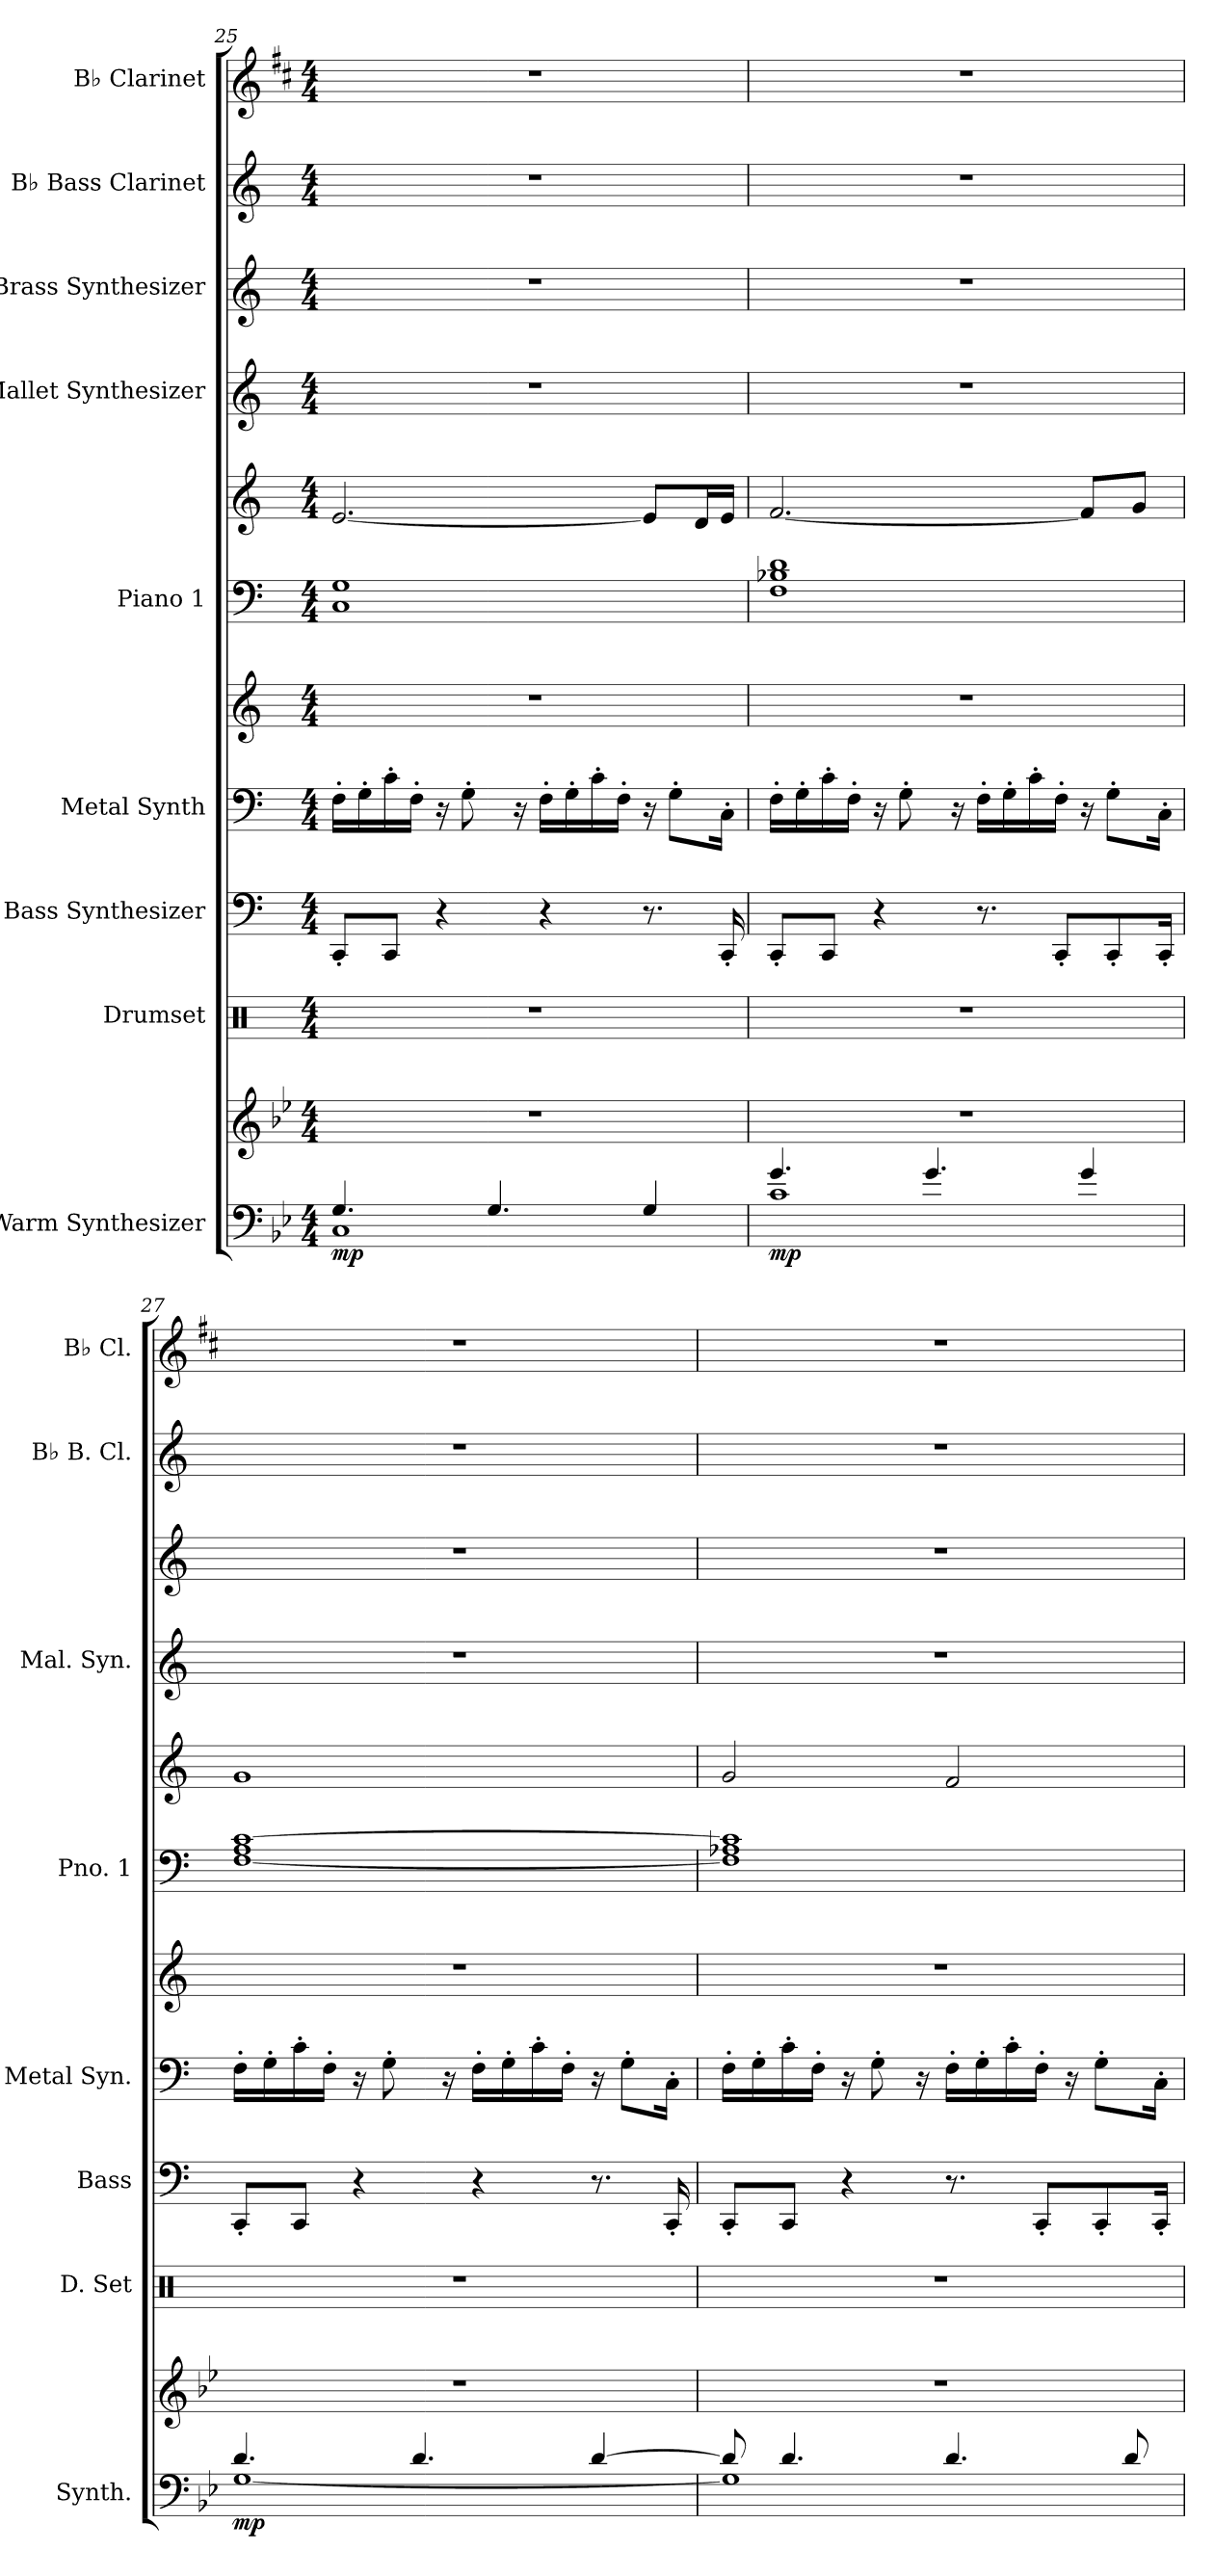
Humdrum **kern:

**kern	**kern	**dynam	**kern	**kern	**kern	**kern	**kern	**kern	**kern	**kern	**kern	**kern
*part9	*part9	*part9	*part8	*part7	*part6	*part6	*part5	*part5	*part4	*part3	*part2	*part1
*staff12	*staff11	*staff11/12	*staff10	*staff9	*staff8	*staff7	*staff6	*staff5	*staff4	*staff3	*staff2	*staff1
*I"Warm Synthesizer	*	*	*I"Drumset	*I"Bass Synthesizer	*I"Metal Synth	*	*I"Piano 1	*	*I"Mallet Synthesizer	*I"Brass Synthesizer	*I"B♭ Bass Clarinet	*I"B♭ Clarinet
*I'Synth.	*	*	*I'D. Set	*I'Bass	*I'Metal Syn.	*	*I'Pno. 1	*	*I'Mal. Syn.	*	*I'B♭ B. Cl.	*I'B♭ Cl.
*clefF4	*clefG2	*	*clefX	*clefF4	*clefF4	*clefG2	*clefF4	*clefG2	*clefG2	*clefG2	*clefG2	*clefG2
*	*	*	*	*	*	*	*	*	*	*	*ITrd8c14	*ITrd1c2
*k[b-e-]	*k[b-e-]	*	*k[]	*k[]	*k[]	*k[]	*k[]	*k[]	*k[]	*k[]	*k[]	*k[]
*M4/4	*M4/4	*	*M4/4	*M4/4	*M4/4	*M4/4	*M4/4	*M4/4	*M4/4	*M4/4	*M4/4	*M4/4
=25	=25	=25	=25	=25	=25	=25	=25	=25	=25	=25	=25	=25
*^	*	*	*	*	*	*	*	*	*	*	*	*
!	!	!	!LO:DY:b=2	!	!	!	!	!	!	!	!	!	!
4.G/	1C	1r	mp	1r	8CC'/L	16F'\LL	1r	1C 1G	[2.e/	1r	1r	1r	1r
.	.	.	.	.	.	16G'\	.	.	.	.	.	.	.
.	.	.	.	.	8CC/J	16c'\	.	.	.	.	.	.	.
.	.	.	.	.	.	16F'\JJ	.	.	.	.	.	.	.
.	.	.	.	.	4r	16r	.	.	.	.	.	.	.
.	.	.	.	.	.	8G'\	.	.	.	.	.	.	.
4.G/	.	.	.	.	.	.	.	.	.	.	.	.	.
.	.	.	.	.	.	16r	.	.	.	.	.	.	.
.	.	.	.	.	4r	16F'\LL	.	.	.	.	.	.	.
.	.	.	.	.	.	16G'\	.	.	.	.	.	.	.
.	.	.	.	.	.	16c'\	.	.	.	.	.	.	.
.	.	.	.	.	.	16F'\JJ	.	.	.	.	.	.	.
4G/	.	.	.	.	8.r	16r	.	.	8e/L]	.	.	.	.
.	.	.	.	.	.	8G'\L	.	.	.	.	.	.	.
.	.	.	.	.	.	.	.	.	16d/L	.	.	.	.
.	.	.	.	.	16CC'/	16C'\Jk	.	.	16e/JJ	.	.	.	.
=26	=26	=26	=26	=26	=26	=26	=26	=26	=26	=26	=26	=26	=26
!	!	!	!LO:DY:b=2	!	!	!	!	!	!	!	!	!	!
4.g/	1c	1r	mp	1r	8CC'/L	16F'\LL	1r	1F 1B-X 1d	[2.f/	1r	1r	1r	1r
.	.	.	.	.	.	16G'\	.	.	.	.	.	.	.
.	.	.	.	.	8CC/J	16c'\	.	.	.	.	.	.	.
.	.	.	.	.	.	16F'\JJ	.	.	.	.	.	.	.
.	.	.	.	.	4r	16r	.	.	.	.	.	.	.
.	.	.	.	.	.	8G'\	.	.	.	.	.	.	.
4.g/	.	.	.	.	.	.	.	.	.	.	.	.	.
.	.	.	.	.	.	16r	.	.	.	.	.	.	.
.	.	.	.	.	8.r	16F'\LL	.	.	.	.	.	.	.
.	.	.	.	.	.	16G'\	.	.	.	.	.	.	.
.	.	.	.	.	.	16c'\	.	.	.	.	.	.	.
.	.	.	.	.	8CC'/L	16F'\JJ	.	.	.	.	.	.	.
4g/	.	.	.	.	.	16r	.	.	8f/L]	.	.	.	.
.	.	.	.	.	8CC'/	8G'\L	.	.	.	.	.	.	.
.	.	.	.	.	.	.	.	.	8g/J	.	.	.	.
.	.	.	.	.	16CC'/Jk	16C'\Jk	.	.	.	.	.	.	.
=27	=27	=27	=27	=27	=27	=27	=27	=27	=27	=27	=27	=27	=27
!	!	!	!LO:DY:b=2	!	!	!	!	!	!	!	!	!	!
4.d/	[1G	1r	mp	1r	8CC'/L	16F'\LL	1r	[<1F 1A [1c	1g	1r	1r	1r	1r
.	.	.	.	.	.	16G'\	.	.	.	.	.	.	.
.	.	.	.	.	8CC/J	16c'\	.	.	.	.	.	.	.
.	.	.	.	.	.	16F'\JJ	.	.	.	.	.	.	.
.	.	.	.	.	4r	16r	.	.	.	.	.	.	.
.	.	.	.	.	.	8G'\	.	.	.	.	.	.	.
4.d/	.	.	.	.	.	.	.	.	.	.	.	.	.
.	.	.	.	.	.	16r	.	.	.	.	.	.	.
.	.	.	.	.	4r	16F'\LL	.	.	.	.	.	.	.
.	.	.	.	.	.	16G'\	.	.	.	.	.	.	.
.	.	.	.	.	.	16c'\	.	.	.	.	.	.	.
.	.	.	.	.	.	16F'\JJ	.	.	.	.	.	.	.
[4d/	.	.	.	.	8.r	16r	.	.	.	.	.	.	.
.	.	.	.	.	.	8G'\L	.	.	.	.	.	.	.
.	.	.	.	.	16CC'/	16C'\Jk	.	.	.	.	.	.	.
=28	=28	=28	=28	=28	=28	=28	=28	=28	=28	=28	=28	=28	=28
8d/]	1G]	1r	.	1r	8CC'/L	16F'\LL	1r	1F] 1A-X 1c]	2g/	1r	1r	1r	1r
.	.	.	.	.	.	16G'\	.	.	.	.	.	.	.
4.d/	.	.	.	.	8CC/J	16c'\	.	.	.	.	.	.	.
.	.	.	.	.	.	16F'\JJ	.	.	.	.	.	.	.
.	.	.	.	.	4r	16r	.	.	.	.	.	.	.
.	.	.	.	.	.	8G'\	.	.	.	.	.	.	.
.	.	.	.	.	.	16r	.	.	.	.	.	.	.
4.d/	.	.	.	.	8.r	16F'\LL	.	.	2f/	.	.	.	.
.	.	.	.	.	.	16G'\	.	.	.	.	.	.	.
.	.	.	.	.	.	16c'\	.	.	.	.	.	.	.
.	.	.	.	.	8CC'/L	16F'\JJ	.	.	.	.	.	.	.
.	.	.	.	.	.	16r	.	.	.	.	.	.	.
.	.	.	.	.	8CC'/	8G'\L	.	.	.	.	.	.	.
8d/	.	.	.	.	.	.	.	.	.	.	.	.	.
.	.	.	.	.	16CC'/Jk	16C'\Jk	.	.	.	.	.	.	.
*v	*v	*	*	*	*	*	*	*	*	*	*	*	*
=	=	=	=	=	=	=	=	=	=	=	=	=
*-	*-	*-	*-	*-	*-	*-	*-	*-	*-	*-	*-	*-
